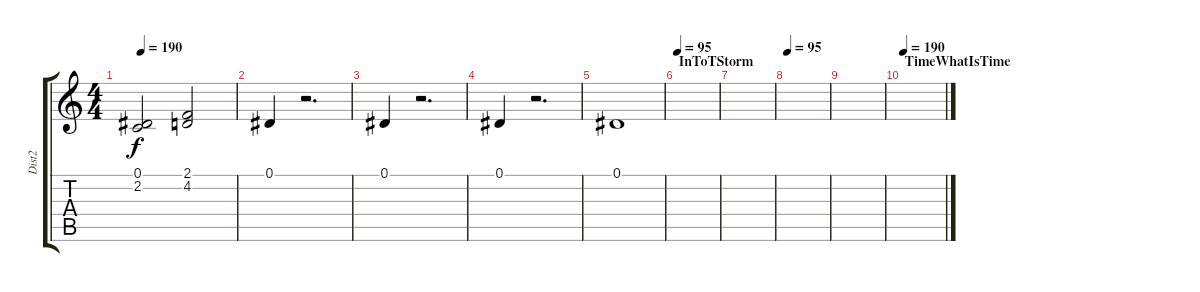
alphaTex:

\track ("Dist2" "Dist2") {instrument synthstrings1}
\staff {score tabs}
\tuning (Eb4 Bb3 Gb3 Db3 Ab2 Eb2) {hide}
\ts (4 4)
\tempo 190
\clef g2
\ks c
(0.1 2.2).2{dy f} (2.1 4.2).2 |
0.1.4 r.2{d} |
0.1.4 r.2{d} |
0.1.4 r.2{d} |
0.1.1 |
\section ("" "InToTStorm")
\tempo 95
|
|
\tempo 95
|
|
\section ("" "TimeWhatIsTime")
\tempo 190
